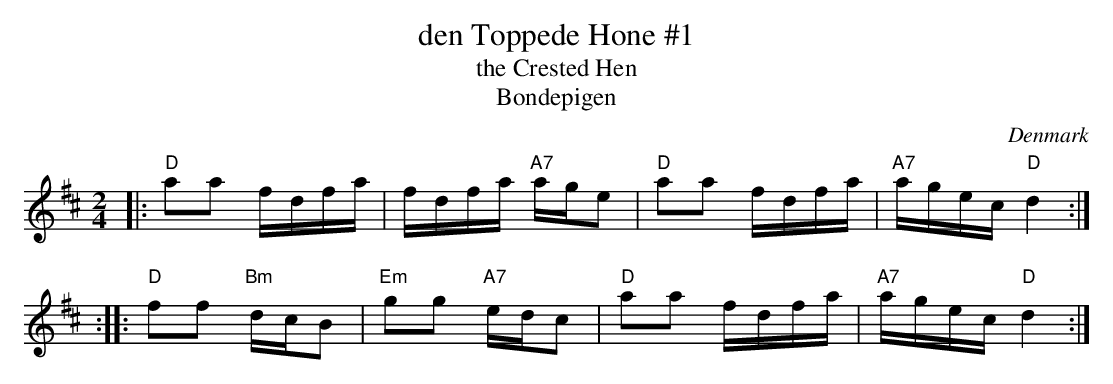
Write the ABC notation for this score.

X:1
T: den Toppede H\one #1
T: the Crested Hen
T: Bondepigen
O: Denmark
M: 2/4
L: 1/16
K: D
|: "D"a2a2 fdfa | fdfa "A7"age2 | "D"a2a2 fdfa | "A7"agec "D"d4 :|
:: "D"f2f2 "Bm"dcB2 | "Em"g2g2 "A7"edc2 | "D"a2a2 fdfa | "A7"agec "D"d4 :|
